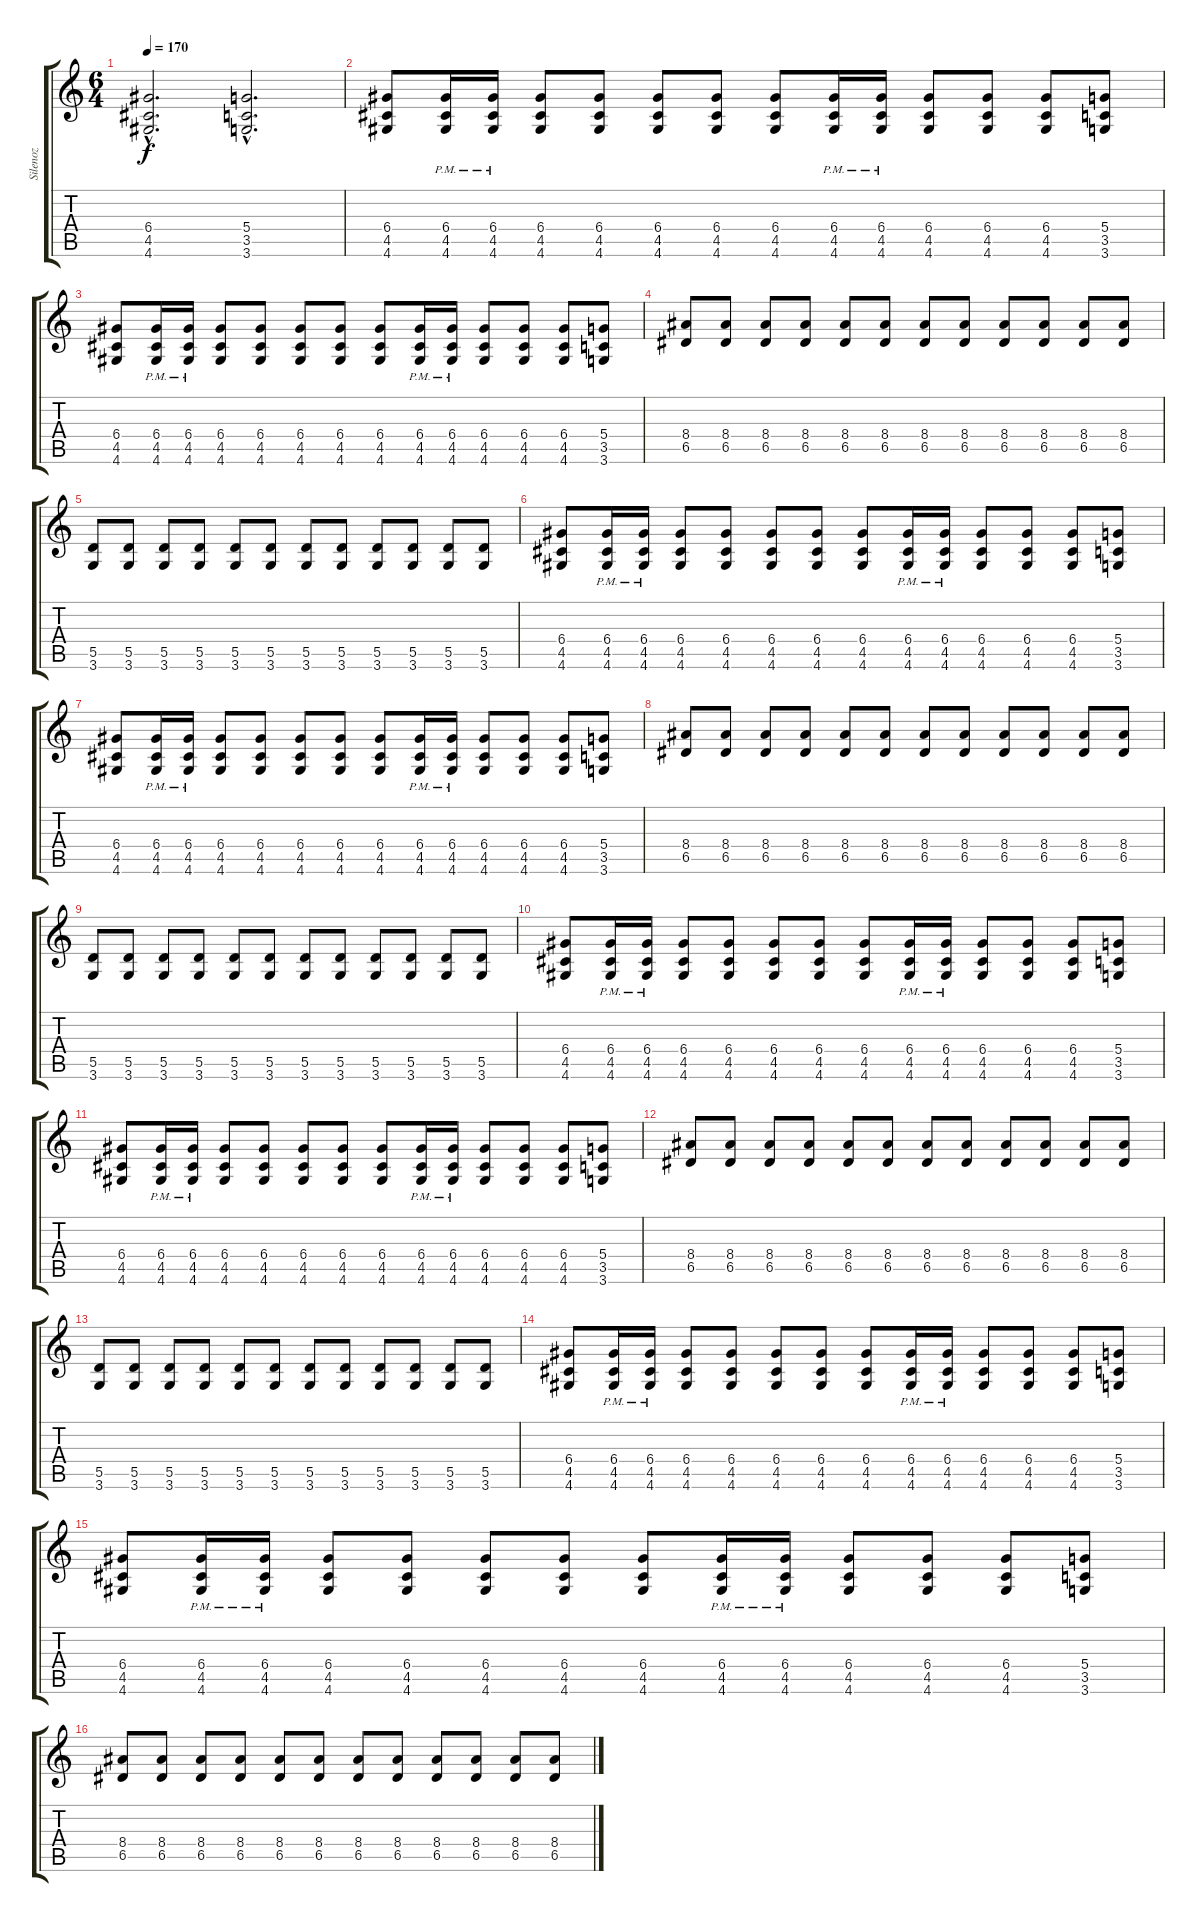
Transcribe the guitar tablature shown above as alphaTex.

\track ("Silenoz" "Silenoz") {instrument distortionguitar}
\staff {score tabs}
\tuning (E4 B3 G3 D3 A2 E2) {hide}
\ts (6 4)
\tempo 170
\clef g2
\ks c
(6.4{hac} 4.5{hac} 4.6{hac}).2{d dy f} (5.4{hac} 3.5{hac} 3.6{hac}).2{d} |
(6.4 4.5 4.6).8 (6.4{pm} 4.5{pm} 4.6{pm}).16 (6.4{pm} 4.5{pm} 4.6{pm}).16 (6.4 4.5 4.6).8 (6.4 4.5 4.6).8 (6.4 4.5 4.6).8 (6.4 4.5 4.6).8 (6.4 4.5 4.6).8 (6.4{pm} 4.5{pm} 4.6{pm}).16 (6.4{pm} 4.5{pm} 4.6{pm}).16 (6.4 4.5 4.6).8 (6.4 4.5 4.6).8 (6.4 4.5 4.6).8 (5.4 3.5 3.6).8 |
(6.4 4.5 4.6).8 (6.4{pm} 4.5{pm} 4.6{pm}).16 (6.4{pm} 4.5{pm} 4.6{pm}).16 (6.4 4.5 4.6).8 (6.4 4.5 4.6).8 (6.4 4.5 4.6).8 (6.4 4.5 4.6).8 (6.4 4.5 4.6).8 (6.4{pm} 4.5{pm} 4.6{pm}).16 (6.4{pm} 4.5{pm} 4.6{pm}).16 (6.4 4.5 4.6).8 (6.4 4.5 4.6).8 (6.4 4.5 4.6).8 (5.4 3.5 3.6).8 |
\section ("" "")
(8.4 6.5).8 (8.4 6.5).8 (8.4 6.5).8 (8.4 6.5).8 (8.4 6.5).8 (8.4 6.5).8 (8.4 6.5).8 (8.4 6.5).8 (8.4 6.5).8 (8.4 6.5).8 (8.4 6.5).8 (8.4 6.5).8 |
(5.5 3.6).8 (5.5 3.6).8 (5.5 3.6).8 (5.5 3.6).8 (5.5 3.6).8 (5.5 3.6).8 (5.5 3.6).8 (5.5 3.6).8 (5.5 3.6).8 (5.5 3.6).8 (5.5 3.6).8 (5.5 3.6).8 |
(6.4 4.5 4.6).8 (6.4{pm} 4.5{pm} 4.6{pm}).16 (6.4{pm} 4.5{pm} 4.6{pm}).16 (6.4 4.5 4.6).8 (6.4 4.5 4.6).8 (6.4 4.5 4.6).8 (6.4 4.5 4.6).8 (6.4 4.5 4.6).8 (6.4{pm} 4.5{pm} 4.6{pm}).16 (6.4{pm} 4.5{pm} 4.6{pm}).16 (6.4 4.5 4.6).8 (6.4 4.5 4.6).8 (6.4 4.5 4.6).8 (5.4 3.5 3.6).8 |
(6.4 4.5 4.6).8 (6.4{pm} 4.5{pm} 4.6{pm}).16 (6.4{pm} 4.5{pm} 4.6{pm}).16 (6.4 4.5 4.6).8 (6.4 4.5 4.6).8 (6.4 4.5 4.6).8 (6.4 4.5 4.6).8 (6.4 4.5 4.6).8 (6.4{pm} 4.5{pm} 4.6{pm}).16 (6.4{pm} 4.5{pm} 4.6{pm}).16 (6.4 4.5 4.6).8 (6.4 4.5 4.6).8 (6.4 4.5 4.6).8 (5.4 3.5 3.6).8 |
(8.4 6.5).8 (8.4 6.5).8 (8.4 6.5).8 (8.4 6.5).8 (8.4 6.5).8 (8.4 6.5).8 (8.4 6.5).8 (8.4 6.5).8 (8.4 6.5).8 (8.4 6.5).8 (8.4 6.5).8 (8.4 6.5).8 |
(5.5 3.6).8 (5.5 3.6).8 (5.5 3.6).8 (5.5 3.6).8 (5.5 3.6).8 (5.5 3.6).8 (5.5 3.6).8 (5.5 3.6).8 (5.5 3.6).8 (5.5 3.6).8 (5.5 3.6).8 (5.5 3.6).8 |
(6.4 4.5 4.6).8 (6.4{pm} 4.5{pm} 4.6{pm}).16 (6.4{pm} 4.5{pm} 4.6{pm}).16 (6.4 4.5 4.6).8 (6.4 4.5 4.6).8 (6.4 4.5 4.6).8 (6.4 4.5 4.6).8 (6.4 4.5 4.6).8 (6.4{pm} 4.5{pm} 4.6{pm}).16 (6.4{pm} 4.5{pm} 4.6{pm}).16 (6.4 4.5 4.6).8 (6.4 4.5 4.6).8 (6.4 4.5 4.6).8 (5.4 3.5 3.6).8 |
(6.4 4.5 4.6).8 (6.4{pm} 4.5{pm} 4.6{pm}).16 (6.4{pm} 4.5{pm} 4.6{pm}).16 (6.4 4.5 4.6).8 (6.4 4.5 4.6).8 (6.4 4.5 4.6).8 (6.4 4.5 4.6).8 (6.4 4.5 4.6).8 (6.4{pm} 4.5{pm} 4.6{pm}).16 (6.4{pm} 4.5{pm} 4.6{pm}).16 (6.4 4.5 4.6).8 (6.4 4.5 4.6).8 (6.4 4.5 4.6).8 (5.4 3.5 3.6).8 |
(8.4 6.5).8 (8.4 6.5).8 (8.4 6.5).8 (8.4 6.5).8 (8.4 6.5).8 (8.4 6.5).8 (8.4 6.5).8 (8.4 6.5).8 (8.4 6.5).8 (8.4 6.5).8 (8.4 6.5).8 (8.4 6.5).8 |
(5.5 3.6).8 (5.5 3.6).8 (5.5 3.6).8 (5.5 3.6).8 (5.5 3.6).8 (5.5 3.6).8 (5.5 3.6).8 (5.5 3.6).8 (5.5 3.6).8 (5.5 3.6).8 (5.5 3.6).8 (5.5 3.6).8 |
(6.4 4.5 4.6).8 (6.4{pm} 4.5{pm} 4.6{pm}).16 (6.4{pm} 4.5{pm} 4.6{pm}).16 (6.4 4.5 4.6).8 (6.4 4.5 4.6).8 (6.4 4.5 4.6).8 (6.4 4.5 4.6).8 (6.4 4.5 4.6).8 (6.4{pm} 4.5{pm} 4.6{pm}).16 (6.4{pm} 4.5{pm} 4.6{pm}).16 (6.4 4.5 4.6).8 (6.4 4.5 4.6).8 (6.4 4.5 4.6).8 (5.4 3.5 3.6).8 |
(6.4 4.5 4.6).8 (6.4{pm} 4.5{pm} 4.6{pm}).16 (6.4{pm} 4.5{pm} 4.6{pm}).16 (6.4 4.5 4.6).8 (6.4 4.5 4.6).8 (6.4 4.5 4.6).8 (6.4 4.5 4.6).8 (6.4 4.5 4.6).8 (6.4{pm} 4.5{pm} 4.6{pm}).16 (6.4{pm} 4.5{pm} 4.6{pm}).16 (6.4 4.5 4.6).8 (6.4 4.5 4.6).8 (6.4 4.5 4.6).8 (5.4 3.5 3.6).8 |
(8.4 6.5).8 (8.4 6.5).8 (8.4 6.5).8 (8.4 6.5).8 (8.4 6.5).8 (8.4 6.5).8 (8.4 6.5).8 (8.4 6.5).8 (8.4 6.5).8 (8.4 6.5).8 (8.4 6.5).8 (8.4 6.5).8
